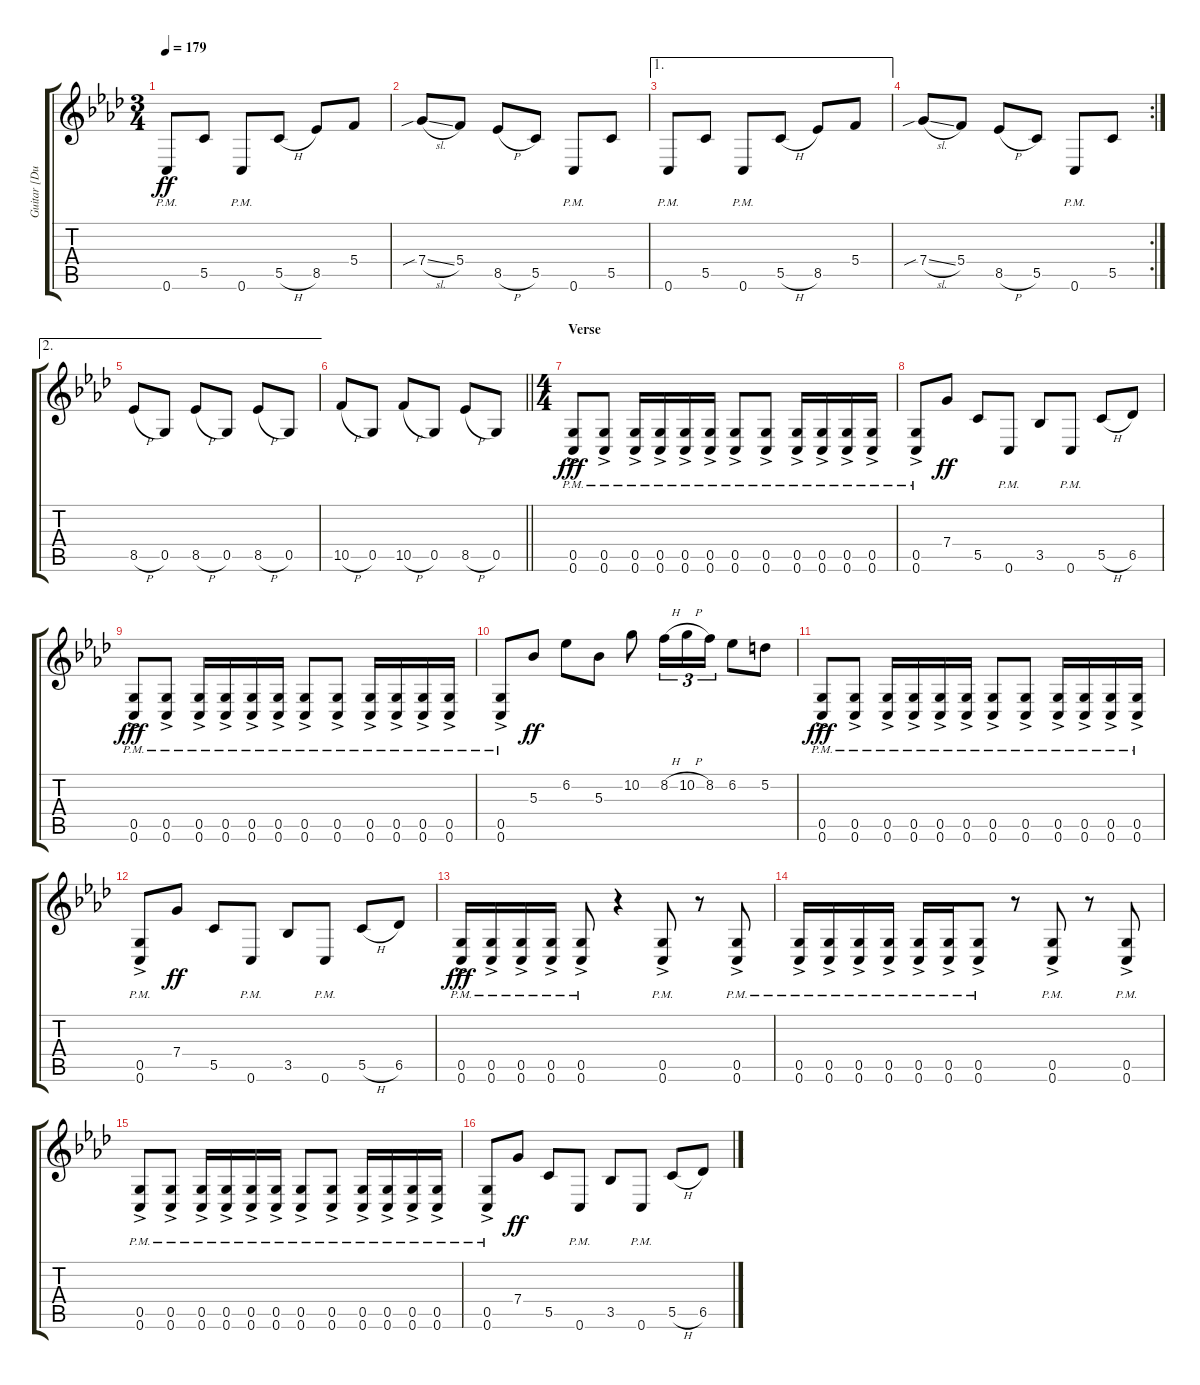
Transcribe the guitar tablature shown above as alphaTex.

\track ("Guitar [Dustin]" "Guitar [Du") {instrument distortionguitar}
\staff {score tabs}
\tuning (D4 A3 F3 C3 G2 C2) {hide}
\ts (3 4)
\tempo 179
\clef g2
\ks ab
0.6{pm}.8{dy ff} 5.5.8 0.6{pm}.8 5.5{h}.8 8.5.8 5.4.8 |
7.4{sib sl}.8 5.4.8 8.5{h}.8 5.5.8 0.6{pm}.8 5.5.8 |
\ae 1
0.6{pm}.8 5.5.8 0.6{pm}.8 5.5{h}.8 8.5.8 5.4.8 |
\rc 2
7.4{sib sl}.8 5.4.8 8.5{h}.8 5.5.8 0.6{pm}.8 5.5.8 |
\ae 2
8.5{h}.8 0.5.8 8.5{h}.8 0.5.8 8.5{h}.8 0.5.8 |
\barLineRight lightlight
10.5{h}.8 0.5.8 10.5{h}.8 0.5.8 8.5{h}.8 0.5.8 |
\ts (4 4)
\section ("" "Verse")
(0.5{ac pm} 0.6{ac pm}).8{dy fff} (0.5{ac pm} 0.6{ac pm}).8 (0.5{ac pm} 0.6{ac pm}).16 (0.5{ac pm} 0.6{ac pm}).16 (0.5{ac pm} 0.6{ac pm}).16 (0.5{ac pm} 0.6{ac pm}).16 (0.5{ac pm} 0.6{ac pm}).8 (0.5{ac pm} 0.6{ac pm}).8 (0.5{ac pm} 0.6{ac pm}).16 (0.5{ac pm} 0.6{ac pm}).16 (0.5{ac pm} 0.6{ac pm}).16 (0.5{ac pm} 0.6{ac pm}).16 |
(0.5{ac pm} 0.6{ac pm}).8 7.4.8{dy ff} 5.5.8 0.6{pm}.8 3.5.8 0.6{pm}.8 5.5{h}.8 6.5.8 |
(0.5{ac pm} 0.6{ac pm}).8{dy fff} (0.5{ac pm} 0.6{ac pm}).8 (0.5{ac pm} 0.6{ac pm}).16 (0.5{ac pm} 0.6{ac pm}).16 (0.5{ac pm} 0.6{ac pm}).16 (0.5{ac pm} 0.6{ac pm}).16 (0.5{ac pm} 0.6{ac pm}).8 (0.5{ac pm} 0.6{ac pm}).8 (0.5{ac pm} 0.6{ac pm}).16 (0.5{ac pm} 0.6{ac pm}).16 (0.5{ac pm} 0.6{ac pm}).16 (0.5{ac pm} 0.6{ac pm}).16 |
(0.5{ac pm} 0.6{ac pm}).8 5.3.8{dy ff} 6.2.8 5.3.8 10.2.8 8.2{h}.16{tu (3 2)} 10.2{h}.16{tu (3 2)} 8.2.16{tu (3 2)} 6.2.8 5.2.8 |
(0.5{ac pm} 0.6{ac pm}).8{dy fff} (0.5{ac pm} 0.6{ac pm}).8 (0.5{ac pm} 0.6{ac pm}).16 (0.5{ac pm} 0.6{ac pm}).16 (0.5{ac pm} 0.6{ac pm}).16 (0.5{ac pm} 0.6{ac pm}).16 (0.5{ac pm} 0.6{ac pm}).8 (0.5{ac pm} 0.6{ac pm}).8 (0.5{ac pm} 0.6{ac pm}).16 (0.5{ac pm} 0.6{ac pm}).16 (0.5{ac pm} 0.6{ac pm}).16 (0.5{ac pm} 0.6{ac pm}).16 |
(0.5{ac pm} 0.6{ac pm}).8 7.4.8{dy ff} 5.5.8 0.6{pm}.8 3.5.8 0.6{pm}.8 5.5{h}.8 6.5.8 |
(0.5{ac pm} 0.6{ac pm}).16{dy fff} (0.5{ac pm} 0.6{ac pm}).16 (0.5{ac pm} 0.6{ac pm}).16 (0.5{ac pm} 0.6{ac pm}).16 (0.5{ac pm} 0.6{ac pm}).8 r.4 (0.5{ac pm} 0.6{ac pm}).8 r.8 (0.5{ac pm} 0.6{ac pm}).8 |
(0.5{ac pm} 0.6{ac pm}).16 (0.5{ac pm} 0.6{ac pm}).16 (0.5{ac pm} 0.6{ac pm}).16 (0.5{ac pm} 0.6{ac pm}).16 (0.5{ac pm} 0.6{ac pm}).16 (0.5{ac pm} 0.6{ac pm}).16 (0.5{ac pm} 0.6{ac pm}).8 r.8 (0.5{ac pm} 0.6{ac pm}).8 r.8 (0.5{ac pm} 0.6{ac pm}).8 |
(0.5{ac pm} 0.6{ac pm}).8 (0.5{ac pm} 0.6{ac pm}).8 (0.5{ac pm} 0.6{ac pm}).16 (0.5{ac pm} 0.6{ac pm}).16 (0.5{ac pm} 0.6{ac pm}).16 (0.5{ac pm} 0.6{ac pm}).16 (0.5{ac pm} 0.6{ac pm}).8 (0.5{ac pm} 0.6{ac pm}).8 (0.5{ac pm} 0.6{ac pm}).16 (0.5{ac pm} 0.6{ac pm}).16 (0.5{ac pm} 0.6{ac pm}).16 (0.5{ac pm} 0.6{ac pm}).16 |
(0.5{ac pm} 0.6{ac pm}).8 7.4.8{dy ff} 5.5.8 0.6{pm}.8 3.5.8 0.6{pm}.8 5.5{h}.8 6.5.8
